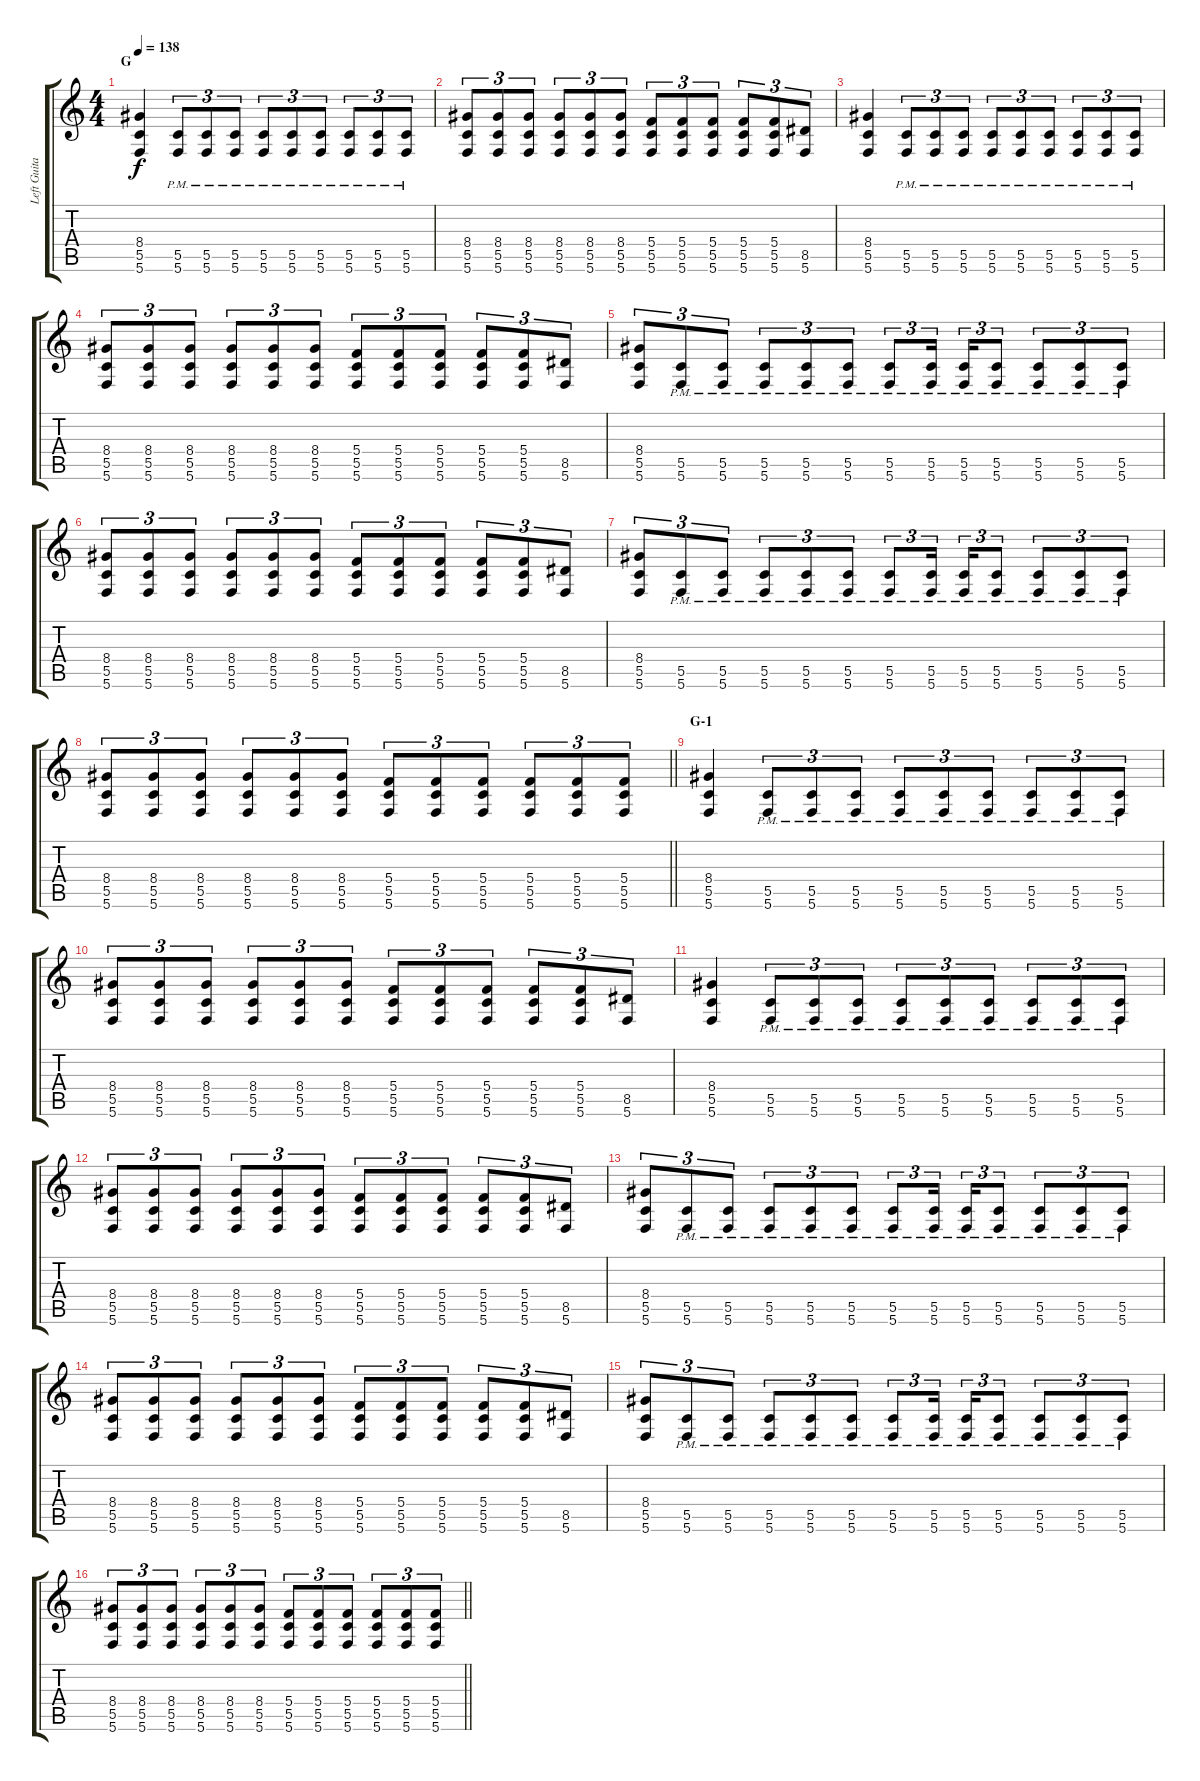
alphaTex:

\track ("Left Guitar" "Left Guita") {instrument distortionguitar}
\staff {score tabs}
\tuning (D4 A3 F3 C3 G2 C2) {hide}
\ts (4 4)
\section ("" "G")
\tempo 138
\clef g2
\ks c
(8.4 5.5 5.6).4{dy f} (5.5{pm} 5.6{pm}).8{tu (3 2)} (5.5{pm} 5.6{pm}).8{tu (3 2)} (5.5{pm} 5.6{pm}).8{tu (3 2)} (5.5{pm} 5.6{pm}).8{tu (3 2)} (5.5{pm} 5.6{pm}).8{tu (3 2)} (5.5{pm} 5.6{pm}).8{tu (3 2)} (5.5{pm} 5.6{pm}).8{tu (3 2)} (5.5{pm} 5.6{pm}).8{tu (3 2)} (5.5{pm} 5.6{pm}).8{tu (3 2)} |
(8.4 5.5 5.6).8{tu (3 2)} (8.4 5.5 5.6).8{tu (3 2)} (8.4 5.5 5.6).8{tu (3 2)} (8.4 5.5 5.6).8{tu (3 2)} (8.4 5.5 5.6).8{tu (3 2)} (8.4 5.5 5.6).8{tu (3 2)} (5.4 5.5 5.6).8{tu (3 2)} (5.4 5.5 5.6).8{tu (3 2)} (5.4 5.5 5.6).8{tu (3 2)} (5.4 5.5 5.6).8{tu (3 2)} (5.4 5.5 5.6).8{tu (3 2)} (8.5 5.6).8{tu (3 2)} |
(8.4 5.5 5.6).4 (5.5{pm} 5.6{pm}).8{tu (3 2)} (5.5{pm} 5.6{pm}).8{tu (3 2)} (5.5{pm} 5.6{pm}).8{tu (3 2)} (5.5{pm} 5.6{pm}).8{tu (3 2)} (5.5{pm} 5.6{pm}).8{tu (3 2)} (5.5{pm} 5.6{pm}).8{tu (3 2)} (5.5{pm} 5.6{pm}).8{tu (3 2)} (5.5{pm} 5.6{pm}).8{tu (3 2)} (5.5{pm} 5.6{pm}).8{tu (3 2)} |
(8.4 5.5 5.6).8{tu (3 2)} (8.4 5.5 5.6).8{tu (3 2)} (8.4 5.5 5.6).8{tu (3 2)} (8.4 5.5 5.6).8{tu (3 2)} (8.4 5.5 5.6).8{tu (3 2)} (8.4 5.5 5.6).8{tu (3 2)} (5.4 5.5 5.6).8{tu (3 2)} (5.4 5.5 5.6).8{tu (3 2)} (5.4 5.5 5.6).8{tu (3 2)} (5.4 5.5 5.6).8{tu (3 2)} (5.4 5.5 5.6).8{tu (3 2)} (8.5 5.6).8{tu (3 2)} |
(8.4 5.5 5.6).8{tu (3 2)} (5.5{pm} 5.6{pm}).8{tu (3 2)} (5.5{pm} 5.6{pm}).8{tu (3 2)} (5.5{pm} 5.6{pm}).8{tu (3 2)} (5.5{pm} 5.6{pm}).8{tu (3 2)} (5.5{pm} 5.6{pm}).8{tu (3 2)} (5.5{pm} 5.6{pm}).8{tu (3 2)} (5.5{pm} 5.6{pm}).16{tu (3 2) beam splitsecondary} (5.5{pm} 5.6{pm}).16{tu (3 2)} (5.5{pm} 5.6{pm}).8{tu (3 2)} (5.5{pm} 5.6{pm}).8{tu (3 2)} (5.5{pm} 5.6{pm}).8{tu (3 2)} (5.5{pm} 5.6{pm}).8{tu (3 2)} |
(8.4 5.5 5.6).8{tu (3 2)} (8.4 5.5 5.6).8{tu (3 2)} (8.4 5.5 5.6).8{tu (3 2)} (8.4 5.5 5.6).8{tu (3 2)} (8.4 5.5 5.6).8{tu (3 2)} (8.4 5.5 5.6).8{tu (3 2)} (5.4 5.5 5.6).8{tu (3 2)} (5.4 5.5 5.6).8{tu (3 2)} (5.4 5.5 5.6).8{tu (3 2)} (5.4 5.5 5.6).8{tu (3 2)} (5.4 5.5 5.6).8{tu (3 2)} (8.5 5.6).8{tu (3 2)} |
(8.4 5.5 5.6).8{tu (3 2)} (5.5{pm} 5.6{pm}).8{tu (3 2)} (5.5{pm} 5.6{pm}).8{tu (3 2)} (5.5{pm} 5.6{pm}).8{tu (3 2)} (5.5{pm} 5.6{pm}).8{tu (3 2)} (5.5{pm} 5.6{pm}).8{tu (3 2)} (5.5{pm} 5.6{pm}).8{tu (3 2)} (5.5{pm} 5.6{pm}).16{tu (3 2) beam splitsecondary} (5.5{pm} 5.6{pm}).16{tu (3 2)} (5.5{pm} 5.6{pm}).8{tu (3 2)} (5.5{pm} 5.6{pm}).8{tu (3 2)} (5.5{pm} 5.6{pm}).8{tu (3 2)} (5.5{pm} 5.6{pm}).8{tu (3 2)} |
\barLineRight lightlight
(8.4 5.5 5.6).8{tu (3 2)} (8.4 5.5 5.6).8{tu (3 2)} (8.4 5.5 5.6).8{tu (3 2)} (8.4 5.5 5.6).8{tu (3 2)} (8.4 5.5 5.6).8{tu (3 2)} (8.4 5.5 5.6).8{tu (3 2)} (5.4 5.5 5.6).8{tu (3 2)} (5.4 5.5 5.6).8{tu (3 2)} (5.4 5.5 5.6).8{tu (3 2)} (5.4 5.5 5.6).8{tu (3 2)} (5.4 5.5 5.6).8{tu (3 2)} (5.4 5.5 5.6).8{tu (3 2)} |
\section ("" "G-1")
(8.4 5.5 5.6).4 (5.5{pm} 5.6{pm}).8{tu (3 2)} (5.5{pm} 5.6{pm}).8{tu (3 2)} (5.5{pm} 5.6{pm}).8{tu (3 2)} (5.5{pm} 5.6{pm}).8{tu (3 2)} (5.5{pm} 5.6{pm}).8{tu (3 2)} (5.5{pm} 5.6{pm}).8{tu (3 2)} (5.5{pm} 5.6{pm}).8{tu (3 2)} (5.5{pm} 5.6{pm}).8{tu (3 2)} (5.5{pm} 5.6{pm}).8{tu (3 2)} |
(8.4 5.5 5.6).8{tu (3 2)} (8.4 5.5 5.6).8{tu (3 2)} (8.4 5.5 5.6).8{tu (3 2)} (8.4 5.5 5.6).8{tu (3 2)} (8.4 5.5 5.6).8{tu (3 2)} (8.4 5.5 5.6).8{tu (3 2)} (5.4 5.5 5.6).8{tu (3 2)} (5.4 5.5 5.6).8{tu (3 2)} (5.4 5.5 5.6).8{tu (3 2)} (5.4 5.5 5.6).8{tu (3 2)} (5.4 5.5 5.6).8{tu (3 2)} (8.5 5.6).8{tu (3 2)} |
(8.4 5.5 5.6).4 (5.5{pm} 5.6{pm}).8{tu (3 2)} (5.5{pm} 5.6{pm}).8{tu (3 2)} (5.5{pm} 5.6{pm}).8{tu (3 2)} (5.5{pm} 5.6{pm}).8{tu (3 2)} (5.5{pm} 5.6{pm}).8{tu (3 2)} (5.5{pm} 5.6{pm}).8{tu (3 2)} (5.5{pm} 5.6{pm}).8{tu (3 2)} (5.5{pm} 5.6{pm}).8{tu (3 2)} (5.5{pm} 5.6{pm}).8{tu (3 2)} |
(8.4 5.5 5.6).8{tu (3 2)} (8.4 5.5 5.6).8{tu (3 2)} (8.4 5.5 5.6).8{tu (3 2)} (8.4 5.5 5.6).8{tu (3 2)} (8.4 5.5 5.6).8{tu (3 2)} (8.4 5.5 5.6).8{tu (3 2)} (5.4 5.5 5.6).8{tu (3 2)} (5.4 5.5 5.6).8{tu (3 2)} (5.4 5.5 5.6).8{tu (3 2)} (5.4 5.5 5.6).8{tu (3 2)} (5.4 5.5 5.6).8{tu (3 2)} (8.5 5.6).8{tu (3 2)} |
(8.4 5.5 5.6).8{tu (3 2)} (5.5{pm} 5.6{pm}).8{tu (3 2)} (5.5{pm} 5.6{pm}).8{tu (3 2)} (5.5{pm} 5.6{pm}).8{tu (3 2)} (5.5{pm} 5.6{pm}).8{tu (3 2)} (5.5{pm} 5.6{pm}).8{tu (3 2)} (5.5{pm} 5.6{pm}).8{tu (3 2)} (5.5{pm} 5.6{pm}).16{tu (3 2) beam splitsecondary} (5.5{pm} 5.6{pm}).16{tu (3 2)} (5.5{pm} 5.6{pm}).8{tu (3 2)} (5.5{pm} 5.6{pm}).8{tu (3 2)} (5.5{pm} 5.6{pm}).8{tu (3 2)} (5.5{pm} 5.6{pm}).8{tu (3 2)} |
(8.4 5.5 5.6).8{tu (3 2)} (8.4 5.5 5.6).8{tu (3 2)} (8.4 5.5 5.6).8{tu (3 2)} (8.4 5.5 5.6).8{tu (3 2)} (8.4 5.5 5.6).8{tu (3 2)} (8.4 5.5 5.6).8{tu (3 2)} (5.4 5.5 5.6).8{tu (3 2)} (5.4 5.5 5.6).8{tu (3 2)} (5.4 5.5 5.6).8{tu (3 2)} (5.4 5.5 5.6).8{tu (3 2)} (5.4 5.5 5.6).8{tu (3 2)} (8.5 5.6).8{tu (3 2)} |
(8.4 5.5 5.6).8{tu (3 2)} (5.5{pm} 5.6{pm}).8{tu (3 2)} (5.5{pm} 5.6{pm}).8{tu (3 2)} (5.5{pm} 5.6{pm}).8{tu (3 2)} (5.5{pm} 5.6{pm}).8{tu (3 2)} (5.5{pm} 5.6{pm}).8{tu (3 2)} (5.5{pm} 5.6{pm}).8{tu (3 2)} (5.5{pm} 5.6{pm}).16{tu (3 2) beam splitsecondary} (5.5{pm} 5.6{pm}).16{tu (3 2)} (5.5{pm} 5.6{pm}).8{tu (3 2)} (5.5{pm} 5.6{pm}).8{tu (3 2)} (5.5{pm} 5.6{pm}).8{tu (3 2)} (5.5{pm} 5.6{pm}).8{tu (3 2)} |
\barLineRight lightlight
(8.4 5.5 5.6).8{tu (3 2)} (8.4 5.5 5.6).8{tu (3 2)} (8.4 5.5 5.6).8{tu (3 2)} (8.4 5.5 5.6).8{tu (3 2)} (8.4 5.5 5.6).8{tu (3 2)} (8.4 5.5 5.6).8{tu (3 2)} (5.4 5.5 5.6).8{tu (3 2)} (5.4 5.5 5.6).8{tu (3 2)} (5.4 5.5 5.6).8{tu (3 2)} (5.4 5.5 5.6).8{tu (3 2)} (5.4 5.5 5.6).8{tu (3 2)} (5.4 5.5 5.6).8{tu (3 2)}
